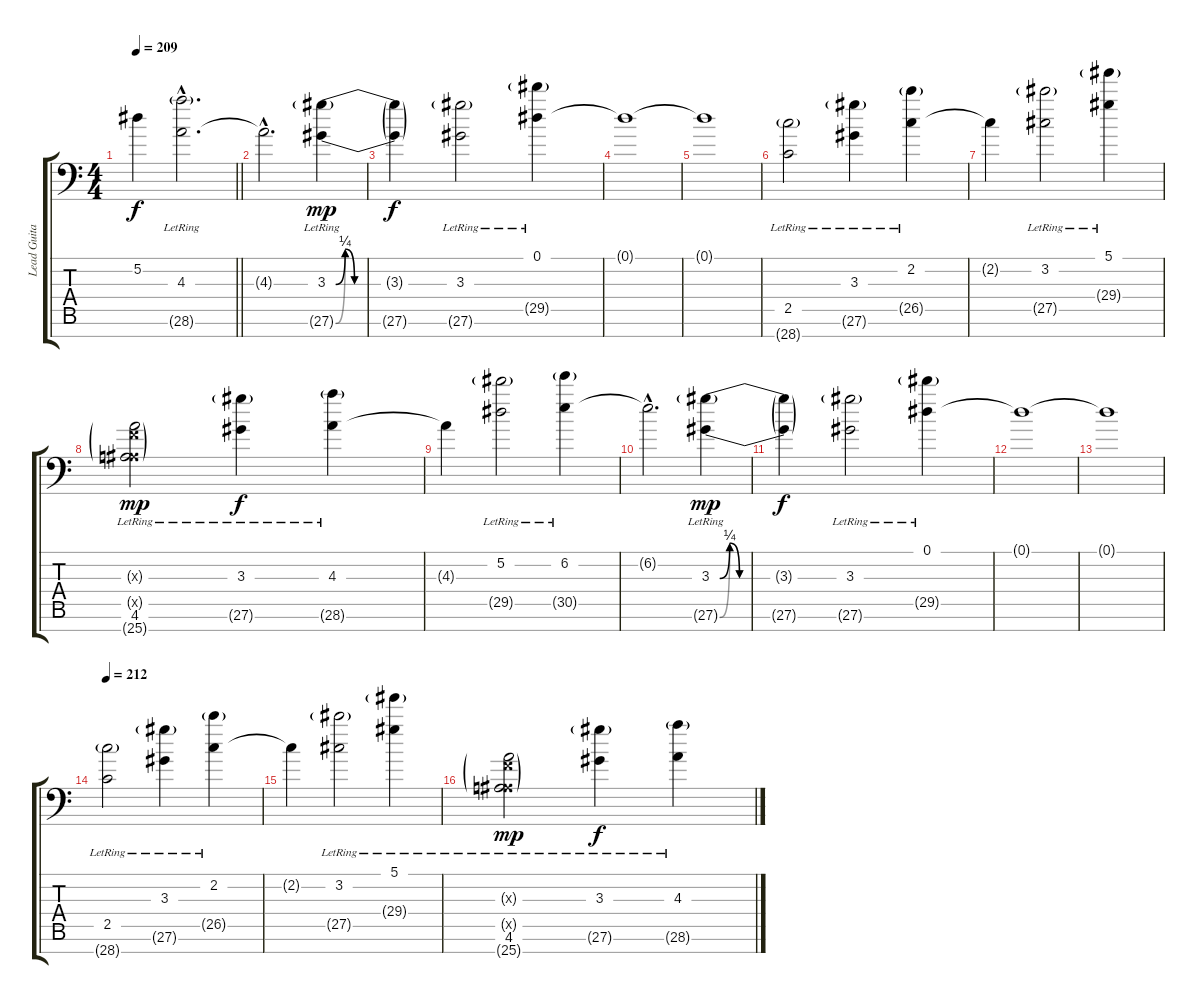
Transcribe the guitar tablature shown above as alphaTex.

\track ("Lead Guitar #1" "Lead Guita") {instrument electricguitarjazz}
\staff {score tabs}
\tuning (Eb4 Bb3 F3 Eb3 Bb2 F2 Ab1) {hide}
\ts (4 4)
\tempo 209
\clef f4
\barLineRight lightlight
\ks c
5.2{t}.4{dy f} (4.3{hac lr} 28.6{g hac lr}).2{d} |
\section ("" "")
4.3{hac t}.2{d} (3.3{be (custom 0 0 5 1 10 0 60 0) lr} 27.6{be (custom 0 0 5 1 10 0 15 0 60 0) g lr}).4{dy mp} |
(3.3{t} 27.6{t}).4{dy f} (3.3{lr} 27.6{g lr}).2 (0.1{lr} 29.5{g lr}).4 |
0.1{t}.1 |
0.1{t}.1 |
(2.5{lr} 28.7{g lr}).2 (3.3{lr} 27.6{g lr}).4 (2.2{lr} 26.5{g lr}).4 |
2.2{t}.4 (3.2{lr} 27.5{g lr}).2 (5.1{lr} 29.4{g lr}).4 |
(0.3{g x} 0.5{g x} 4.6{lr} 25.7{g lr}).2{dy mp} (3.3{lr} 27.6{g lr}).4{dy f} (4.3{lr} 28.6{g lr}).4 |
4.3{t}.4 (5.2{lr} 29.5{g lr}).2 (6.2{lr} 30.5{g lr}).4 |
6.2{hac t}.2{d} (3.3{be (custom 0 0 5 1 10 0 60 0) lr} 27.6{be (custom 0 0 5 1 10 0 15 0 60 0) g lr}).4{dy mp} |
(3.3{t} 27.6{t}).4{dy f} (3.3{lr} 27.6{g lr}).2 (0.1{lr} 29.5{g lr}).4 |
0.1{t}.1 |
0.1{t}.1 |
\tempo 212
(2.5{lr} 28.7{g lr}).2 (3.3{lr} 27.6{g lr}).4 (2.2{lr} 26.5{g lr}).4 |
2.2{t}.4 (3.2{lr} 27.5{g lr}).2 (5.1{lr} 29.4{g lr}).4 |
(0.3{g x} 0.5{g x} 4.6{lr} 25.7{g lr}).2{dy mp} (3.3{lr} 27.6{g lr}).4{dy f} (4.3{lr} 28.6{g lr}).4
